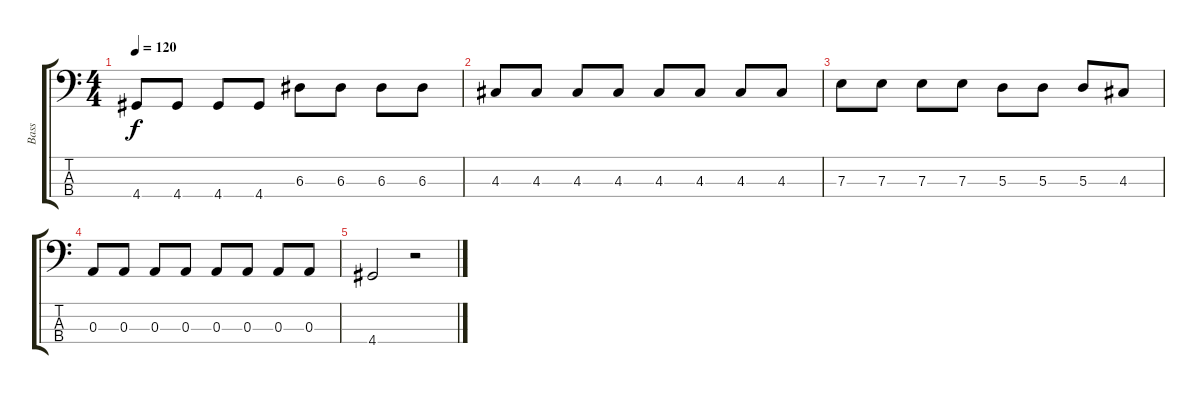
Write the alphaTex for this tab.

\track ("Bass" "Bass") {instrument electricbasspick}
\staff {score tabs}
\tuning (G2 D2 A1 E1) {hide}
\ts (4 4)
\tempo 120
\clef f4
\ks c
4.4.8{dy f} 4.4.8 4.4.8 4.4.8 6.3.8 6.3.8 6.3.8 6.3.8 |
4.3.8 4.3.8 4.3.8 4.3.8 4.3.8 4.3.8 4.3.8 4.3.8 |
7.3.8 7.3.8 7.3.8 7.3.8 5.3.8 5.3.8 5.3.8 4.3.8 |
0.3.8 0.3.8 0.3.8 0.3.8 0.3.8 0.3.8 0.3.8 0.3.8 |
4.4.2 r.2
